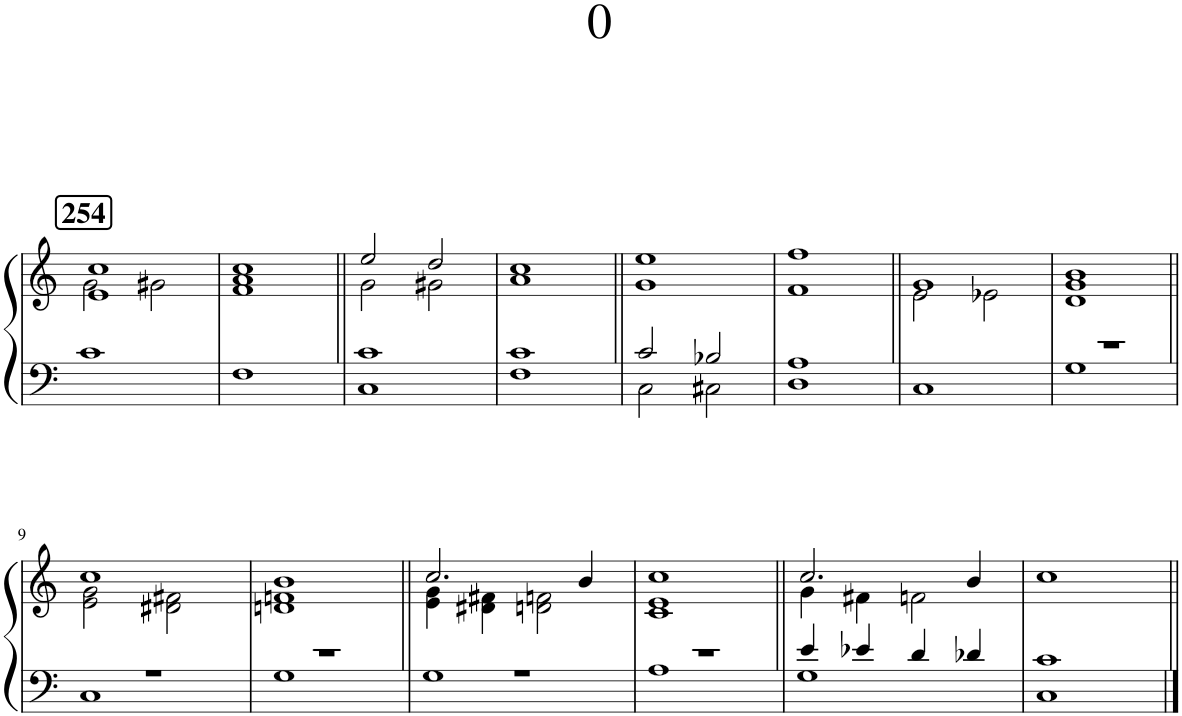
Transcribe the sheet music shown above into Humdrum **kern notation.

**kern	**kern
*part1	*part1
*staff2	*staff1
*I"Piano	*
*I'Pno.	*
*clefF4	*clefG2
*k[]	*k[]
!!LO:REH:place=s1:a:B:cj:fs=14:t=254
=1	=1
*	*^
1c	1e 1cc	2g\
.	.	2g#X\
*	*v	*v
=2	=2
1F	1f 1a 1cc
=3||	=3||
*	*^
1C 1c	2ee/	2g\
.	2dd/	2g#X\
*	*v	*v
=4	=4
1F 1c	1a 1cc
=5||	=5||
*^	*
2c/	2C\	1g 1ee
2B-X/	2C#X\	.
*v	*v	*
=6	=6
1D 1A	1f 1ff
=7||	=7||
*	*^
1C	2e\	1g
.	2e-X\	.
*	*v	*v
=8	=8
*^	*
1r	1G	1d 1g 1b
!!LO:LB:g=z
=9||	=9||	=9||
*	*	*^
1r	1C	1cc	2e\ 2g\
.	.	.	2d#X\ 2f#X\
=10	=10	=10	=10
1r	1G	1b	1dn 1fn
=11||	=11||	=11||	=11||
1r	1G	2.cc/	4e\ 4g\
.	.	.	4d#X\ 4f#X\
.	.	.	2dn\ 2fn\
.	.	4b/	.
=12	=12	=12	=12
1r	1A	1cc	1c 1e
=13||	=13||	=13||	=13||
4e/	1G	2.cc/	4g\
4e-X/	.	.	4f#X\
4d/	.	.	2fn\
4d-X/	.	4b/	.
*	*	*v	*v
=14	=14	=14
1c	1C	1cc
*v	*v	*
=||	=||
*-	*-
